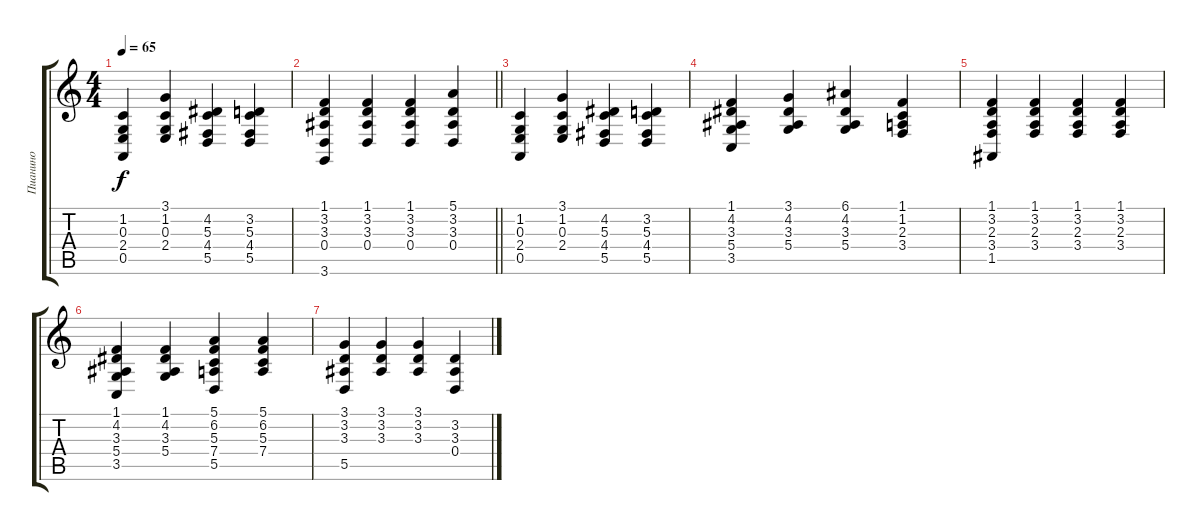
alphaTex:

\track ("Пианино" "Пианино") {instrument acousticgrandpiano}
\staff {score tabs}
\tuning (E4 B3 G3 D3 A2 E2) {hide}
\ts (4 4)
\tempo 65
\clef g2
\ks c
(1.2 0.3 2.4 0.5).4{dy f} (3.1 1.2 0.3 2.4).4 (4.2 5.3 4.4 5.5).4 (3.2 5.3 4.4 5.5).4 |
\barLineRight lightlight
(1.1 3.2 3.3 0.4 3.6).4 (1.1 3.2 3.3 0.4).4 (1.1 3.2 3.3 0.4).4 (5.1 3.2 3.3 0.4).4 |
(1.2 0.3 2.4 0.5).4 (3.1 1.2 0.3 2.4).4 (4.2 5.3 4.4 5.5).4 (3.2 5.3 4.4 5.5).4 |
(1.1 4.2 3.3 5.4 3.5).4 (3.1 4.2 3.3 5.4).4 (6.1 4.2 3.3 5.4).4 (1.1 1.2 2.3 3.4).4 |
(1.1 3.2 2.3 3.4 1.5).4 (1.1 3.2 2.3 3.4).4 (1.1 3.2 2.3 3.4).4 (1.1 3.2 2.3 3.4).4 |
(1.1 4.2 3.3 5.4 3.5).4 (1.1 4.2 3.3 5.4).4 (5.1 6.2 5.3 7.4 5.5).4 (5.1 6.2 5.3 7.4).4 |
(3.1 3.2 3.3 5.5).4 (3.1 3.2 3.3).4 (3.1 3.2 3.3).4 (3.2 3.3 0.4).4
